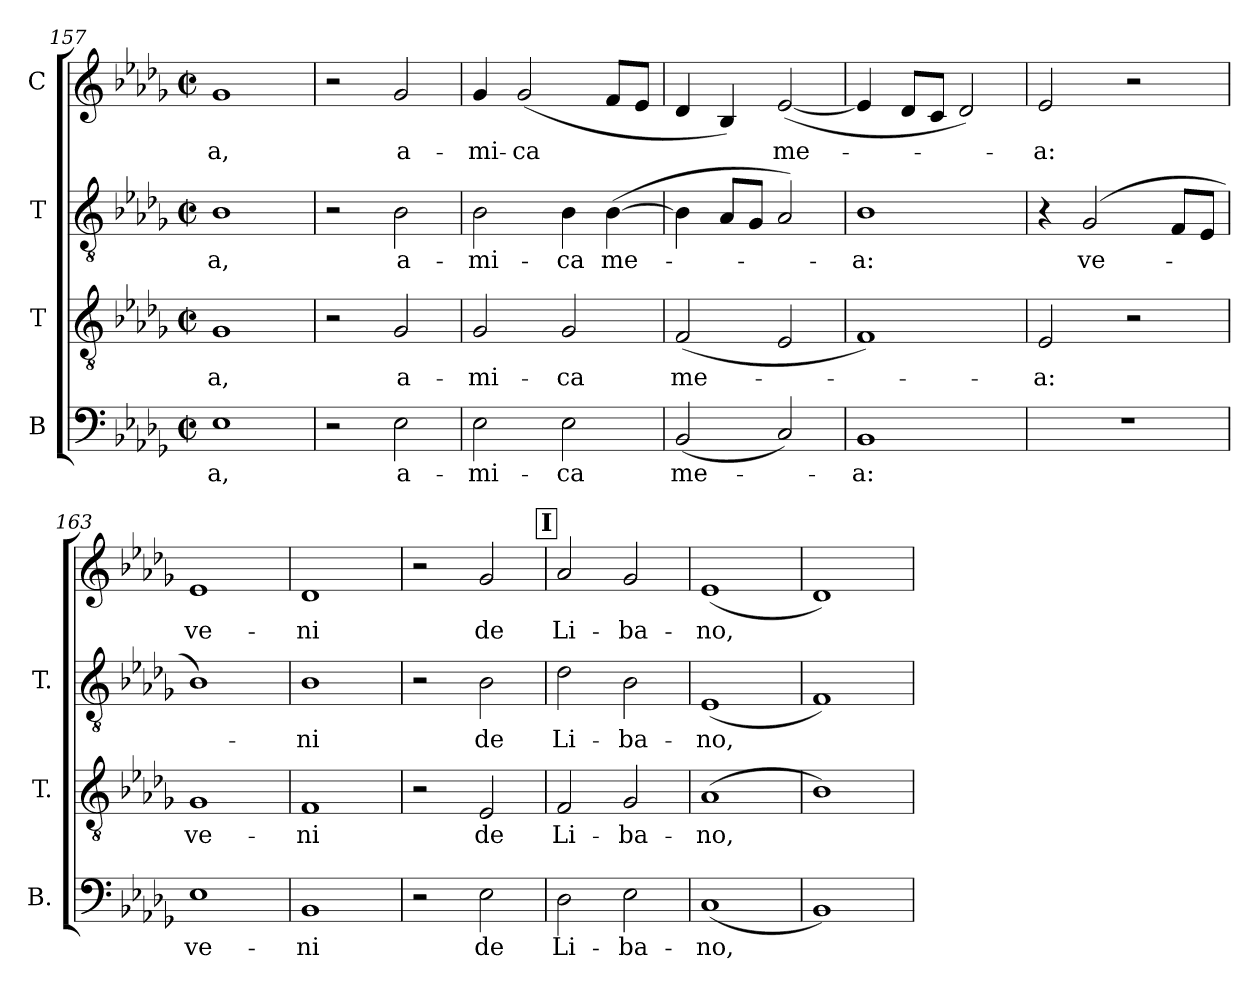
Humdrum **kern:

**kern	**text	**kern	**text	**kern	**text	**kern	**text
*part4	*part4	*part3	*part3	*part2	*part2	*part1	*part1
*staff4	*staff4	*staff3	*staff3	*staff2	*staff2	*staff1	*staff1
*I"B	*	*I"T	*	*I"T	*	*I"C	*
*I'B.	*	*I'T.	*	*I'T.	*	*	*
!!LO:LB:g=z
*clefF4	*	*clefGv2	*	*clefGv2	*	*clefG2	*
*	*	*ITrd7c12	*	*ITrd7c12	*	*	*
*k[b-e-a-d-g-]	*	*k[b-e-a-d-g-]	*	*k[b-e-a-d-g-]	*	*k[b-e-a-d-g-]	*
*b-:	*	*b-:	*	*b-:	*	*b-:	*
*M2/2	*	*M2/2	*	*M2/2	*	*M2/2	*
*met(c|)	*	*met(c|)	*	*met(c|)	*	*met(c|)	*
=157	=157	=157	=157	=157	=157	=157	=157
!	!LO:LY:b:color=#000000	!	!	!	!	!	!
!	!	!	!LO:LY:b:color=#000000	!	!	!	!
!	!	!	!	!	!LO:LY:b:color=#000000	!	!
!	!	!	!	!	!	!	!LO:LY:b:color=#000000
1E-i	-a,	1GG-i	-a,	1BB-i	-a,	1g-i	-a,
=158	=158	=158	=158	=158	=158	=158	=158
2r	.	2r	.	2r	.	2r	.
!	!LO:LY:b:color=#000000	!	!	!	!	!	!
!	!	!	!LO:LY:b:color=#000000	!	!	!	!
!	!	!	!	!	!LO:LY:b:color=#000000	!	!
!	!	!	!	!	!	!	!LO:LY:b:color=#000000
2E-i\	a-	2GG-i/	a-	2BB-i\	a-	2g-i/	a-
=159	=159	=159	=159	=159	=159	=159	=159
!	!LO:LY:b:color=#000000	!	!	!	!	!	!
!	!	!	!LO:LY:b:color=#000000	!	!	!	!
!	!	!	!	!	!LO:LY:b:color=#000000	!	!
!	!	!	!	!	!	!	!LO:LY:b:color=#000000
2E-i\	-mi-	2GG-i/	-mi-	2BB-i\	-mi-	4g-i/	-mi-
!	!	!	!	!	!	!	!LO:LY:b:color=#000000
.	.	.	.	.	.	(2g-i/	-ca
!	!LO:LY:b:color=#000000	!	!	!	!	!	!
!	!	!	!LO:LY:b:color=#000000	!	!	!	!
!	!	!	!	!	!LO:LY:b:color=#000000	!	!
2E-i\	-ca	2GG-i/	-ca	4BB-i\	-ca	.	.
!	!	!	!	!	!LO:LY:b:color=#000000	!	!
.	.	.	.	([4BB-i\	me-	8fi/L	.
.	.	.	.	.	.	8e-i/J	.
=160	=160	=160	=160	=160	=160	=160	=160
!	!LO:LY:b:color=#000000	!	!	!	!	!	!
!	!	!	!LO:LY:b:color=#000000	!	!	!	!
(2BB-i/	me-	(2FFi/	me-	4BB-i\]	.	4d-i/	.
.	.	.	.	8AA-i/L	.	4B-i/)	.
.	.	.	.	8GG-i/J	.	.	.
!	!	!	!	!	!	!	!LO:LY:b:color=#000000
2Ci/)	.	2EE-i/	.	2AA-i/)	.	([2e-i/	me-
=161	=161	=161	=161	=161	=161	=161	=161
!	!LO:LY:b:color=#000000	!	!	!	!	!	!
!	!	!	!	!	!LO:LY:b:color=#000000	!	!
1BB-i	-a:	1FFi)	.	1BB-i	-a:	4e-i/]	.
.	.	.	.	.	.	8d-i/L	.
.	.	.	.	.	.	8ci/J	.
.	.	.	.	.	.	2d-i/)	.
=162	=162	=162	=162	=162	=162	=162	=162
!	!	!	!LO:LY:b:color=#000000	!	!	!	!
!	!	!	!	!	!	!	!LO:LY:b:color=#000000
1r	.	2EE-i/	-a:	4r	.	2e-i/	-a:
!	!	!	!	!	!LO:LY:b:color=#000000	!	!
.	.	.	.	(2GG-i/	ve-	.	.
.	.	2r	.	.	.	2r	.
.	.	.	.	8FFi/L	.	.	.
.	.	.	.	8EE-i/J	.	.	.
=163	=163	=163	=163	=163	=163	=163	=163
!	!LO:LY:b:color=#000000	!	!	!	!	!	!
!	!	!	!LO:LY:b:color=#000000	!	!	!	!
!	!	!	!	!	!	!	!LO:LY:b:color=#000000
1E-i	ve-	1GG-i	ve-	1BB-i)	.	1e-i	ve-
=164	=164	=164	=164	=164	=164	=164	=164
!	!LO:LY:b:color=#000000	!	!	!	!	!	!
!	!	!	!LO:LY:b:color=#000000	!	!	!	!
!	!	!	!	!	!LO:LY:b:color=#000000	!	!
!	!	!	!	!	!	!	!LO:LY:b:color=#000000
1BB-i	-ni	1FFi	-ni	1BB-i	-ni	1d-i	-ni
!!LO:PB:g=z
=165	=165	=165	=165	=165	=165	=165	=165
2r	.	2r	.	2r	.	2r	.
!	!LO:LY:b:color=#000000	!	!	!	!	!	!
!	!	!	!LO:LY:b:color=#000000	!	!	!	!
!	!	!	!	!	!LO:LY:b:color=#000000	!	!
!	!	!	!	!	!	!	!LO:LY:b:color=#000000
2E-i\	de	2EE-i/	de	2BB-i\	de	2g-i/	de
!!LO:REH:place=s1:B:color=#000000:enc=box:fs=18.5691:t=I
=166	=166	=166	=166	=166	=166	=166	=166
!	!LO:LY:b:color=#000000	!	!	!	!	!	!
!	!	!	!LO:LY:b:color=#000000	!	!	!	!
!	!	!	!	!	!LO:LY:b:color=#000000	!	!
!	!	!	!	!	!	!	!LO:LY:b:color=#000000
2D-i\	Li-	2FFi/	Li-	2D-i\	Li-	2a-i/	Li-
!	!LO:LY:b:color=#000000	!	!	!	!	!	!
!	!	!	!LO:LY:b:color=#000000	!	!	!	!
!	!	!	!	!	!LO:LY:b:color=#000000	!	!
!	!	!	!	!	!	!	!LO:LY:b:color=#000000
2E-i\	-ba-	2GG-i/	-ba-	2BB-i\	-ba-	2g-i/	-ba-
=167	=167	=167	=167	=167	=167	=167	=167
!	!LO:LY:b:color=#000000	!	!	!	!	!	!
!	!	!	!LO:LY:b:color=#000000	!	!	!	!
!	!	!	!	!	!LO:LY:b:color=#000000	!	!
!	!	!	!	!	!	!	!LO:LY:b:color=#000000
(1Ci	-no,	(1AA-i	-no,	(1EE-i	-no,	(1e-i	-no,
=168	=168	=168	=168	=168	=168	=168	=168
1BB-i)	.	1BB-i)	.	1FFi)	.	1d-i)	.
=	=	=	=	=	=	=	=
*-	*-	*-	*-	*-	*-	*-	*-
